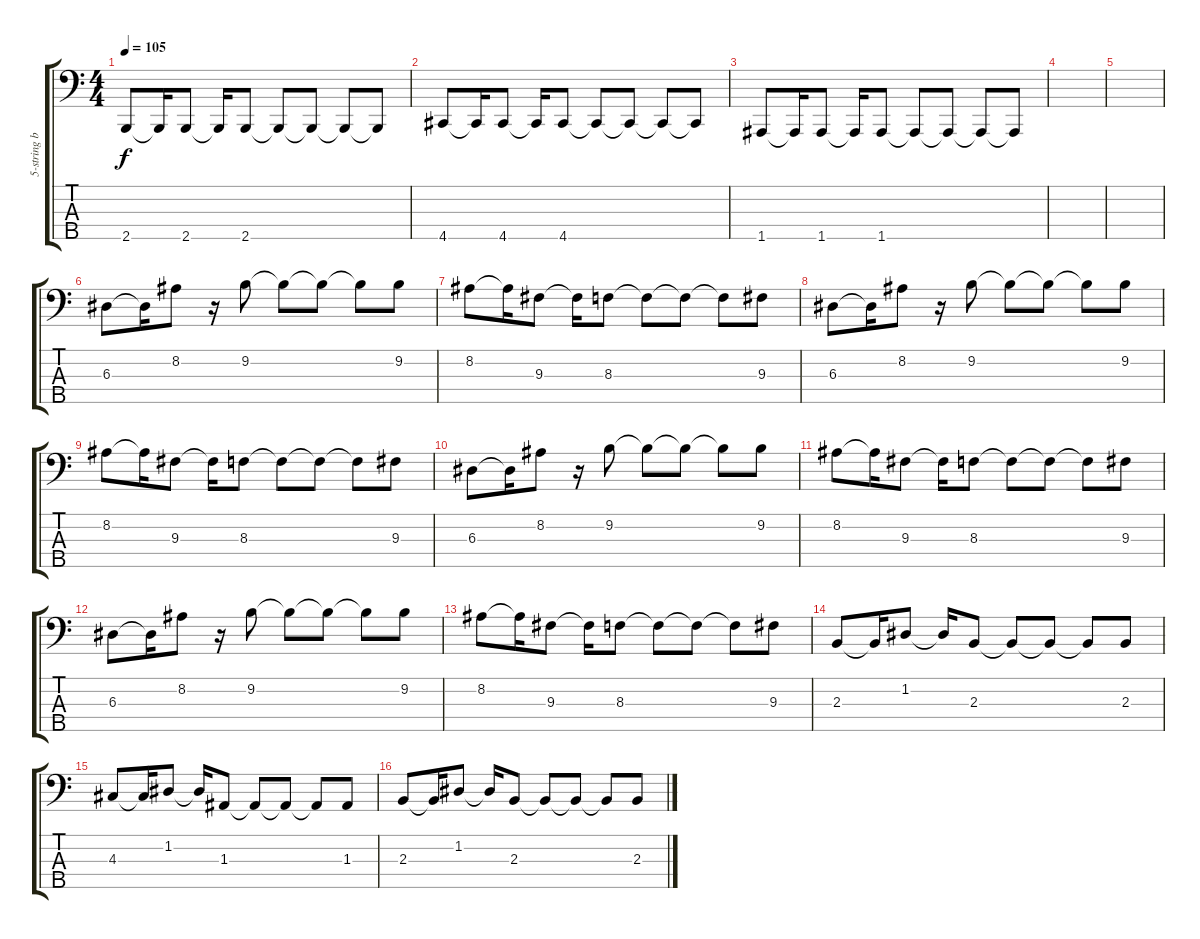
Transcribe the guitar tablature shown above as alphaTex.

\track ("5-string bass (Phoenix)" "5-string b") {instrument electricbassfinger}
\staff {score tabs}
\tuning (G2 D2 A1 E1 A0) {hide}
\ts (4 4)
\tempo 105
\clef f4
\ks c
2.5.8{dy f} 2.5{t}.16 2.5.8 2.5{t}.16 2.5.8 2.5{t}.8 2.5{t}.8 2.5{t}.8 2.5{t}.8 |
4.5.8 4.5{t}.16 4.5.8 4.5{t}.16 4.5.8 4.5{t}.8 4.5{t}.8 4.5{t}.8 4.5{t}.8 |
1.5.8 1.5{t}.16 1.5.8 1.5{t}.16 1.5.8 1.5{t}.8 1.5{t}.8 1.5{t}.8 1.5{t}.8 |
|
|
6.3.8{volume 14} 6.3{t}.16 8.2.8 r.16 9.2.8 9.2{t}.8 9.2{t}.8 9.2{t}.8 9.2.8 |
8.2.8{volume 14} 8.2{t}.16 9.3.8 9.3{t}.16 8.3.8 8.3{t}.8 8.3{t}.8 8.3{t}.8 9.3.8 |
6.3.8{volume 14} 6.3{t}.16 8.2.8 r.16 9.2.8 9.2{t}.8 9.2{t}.8 9.2{t}.8 9.2.8 |
8.2.8{volume 14} 8.2{t}.16 9.3.8 9.3{t}.16 8.3.8 8.3{t}.8 8.3{t}.8 8.3{t}.8 9.3.8 |
6.3.8{volume 14} 6.3{t}.16 8.2.8 r.16 9.2.8 9.2{t}.8 9.2{t}.8 9.2{t}.8 9.2.8 |
8.2.8{volume 14} 8.2{t}.16 9.3.8 9.3{t}.16 8.3.8 8.3{t}.8 8.3{t}.8 8.3{t}.8 9.3.8 |
6.3.8{volume 14} 6.3{t}.16 8.2.8 r.16 9.2.8 9.2{t}.8 9.2{t}.8 9.2{t}.8 9.2.8 |
8.2.8{volume 14} 8.2{t}.16 9.3.8 9.3{t}.16 8.3.8 8.3{t}.8 8.3{t}.8 8.3{t}.8 9.3.8 |
2.3.8 2.3{t}.16 1.2.8 1.2{t}.16 2.3.8 2.3{t}.8 2.3{t}.8 2.3{t}.8 2.3.8 |
4.3.8 4.3{t}.16 1.2.8 1.2{t}.16 1.3.8 1.3{t}.8 1.3{t}.8 1.3{t}.8 1.3.8 |
2.3.8 2.3{t}.16 1.2.8 1.2{t}.16 2.3.8 2.3{t}.8 2.3{t}.8 2.3{t}.8 2.3.8
